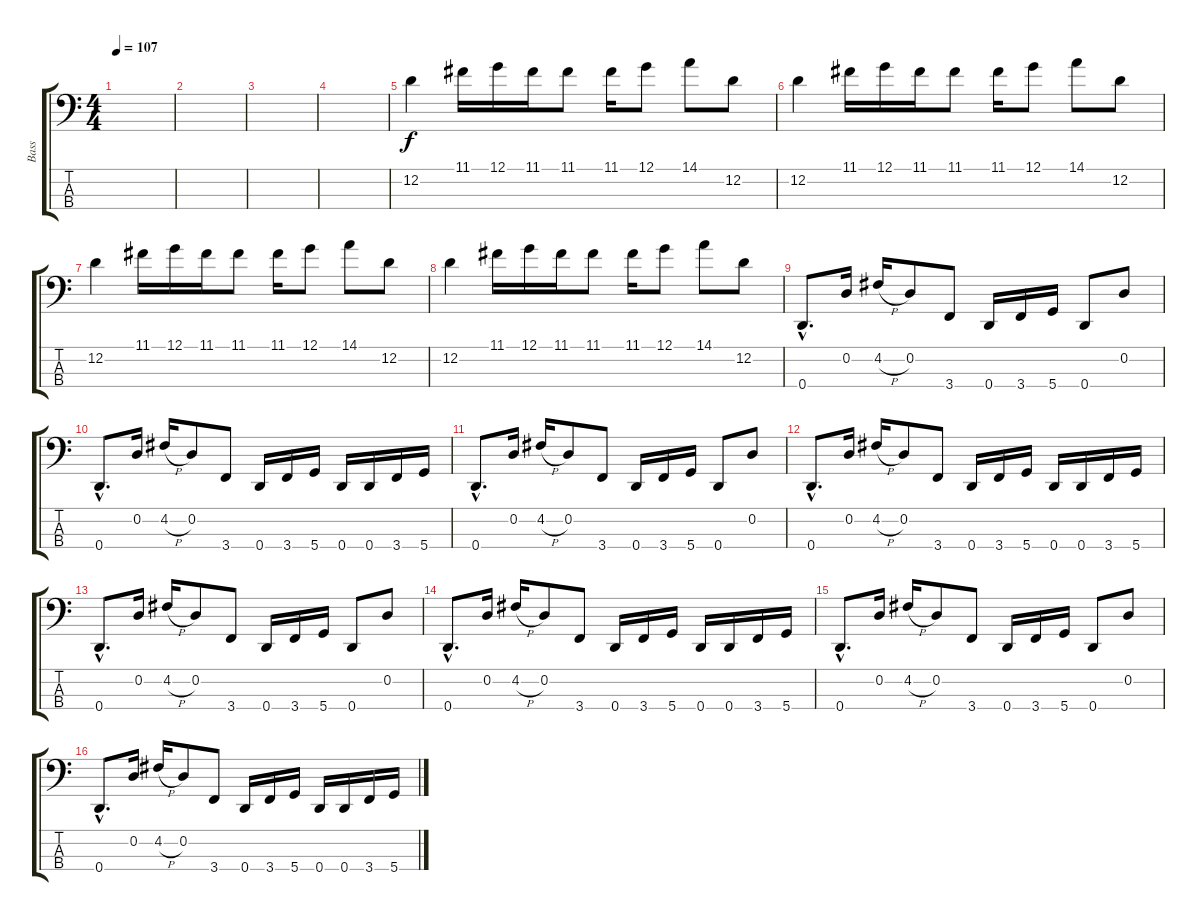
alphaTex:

\track ("Bass" "Bass") {instrument electricbasspick}
\staff {score tabs}
\tuning (G2 D2 A1 D1) {hide}
\ts (4 4)
\tempo 107
\clef f4
\ks c
|
|
|
|
12.2.4 11.1.16 12.1.16 11.1.16 11.1.8 11.1.16 12.1.8 14.1.8 12.2.8 |
12.2.4 11.1.16 12.1.16 11.1.16 11.1.8 11.1.16 12.1.8 14.1.8 12.2.8 |
12.2.4 11.1.16 12.1.16 11.1.16 11.1.8 11.1.16 12.1.8 14.1.8 12.2.8 |
12.2.4 11.1.16 12.1.16 11.1.16 11.1.8 11.1.16 12.1.8 14.1.8 12.2.8 |
0.4{hac}.8{d} 0.2.16 4.2{h}.16 0.2.8 3.4.8 0.4.16 3.4.16 5.4.16 0.4.8 0.2.8 |
0.4{hac}.8{d} 0.2.16 4.2{h}.16 0.2.8 3.4.8 0.4.16 3.4.16 5.4.16 0.4.16 0.4.16 3.4.16 5.4.16 |
0.4{hac}.8{d} 0.2.16 4.2{h}.16 0.2.8 3.4.8 0.4.16 3.4.16 5.4.16 0.4.8 0.2.8 |
0.4{hac}.8{d} 0.2.16 4.2{h}.16 0.2.8 3.4.8 0.4.16 3.4.16 5.4.16 0.4.16 0.4.16 3.4.16 5.4.16 |
0.4{hac}.8{d} 0.2.16 4.2{h}.16 0.2.8 3.4.8 0.4.16 3.4.16 5.4.16 0.4.8 0.2.8 |
0.4{hac}.8{d} 0.2.16 4.2{h}.16 0.2.8 3.4.8 0.4.16 3.4.16 5.4.16 0.4.16 0.4.16 3.4.16 5.4.16 |
0.4{hac}.8{d} 0.2.16 4.2{h}.16 0.2.8 3.4.8 0.4.16 3.4.16 5.4.16 0.4.8 0.2.8 |
0.4{hac}.8{d} 0.2.16 4.2{h}.16 0.2.8 3.4.8 0.4.16 3.4.16 5.4.16 0.4.16 0.4.16 3.4.16 5.4.16
